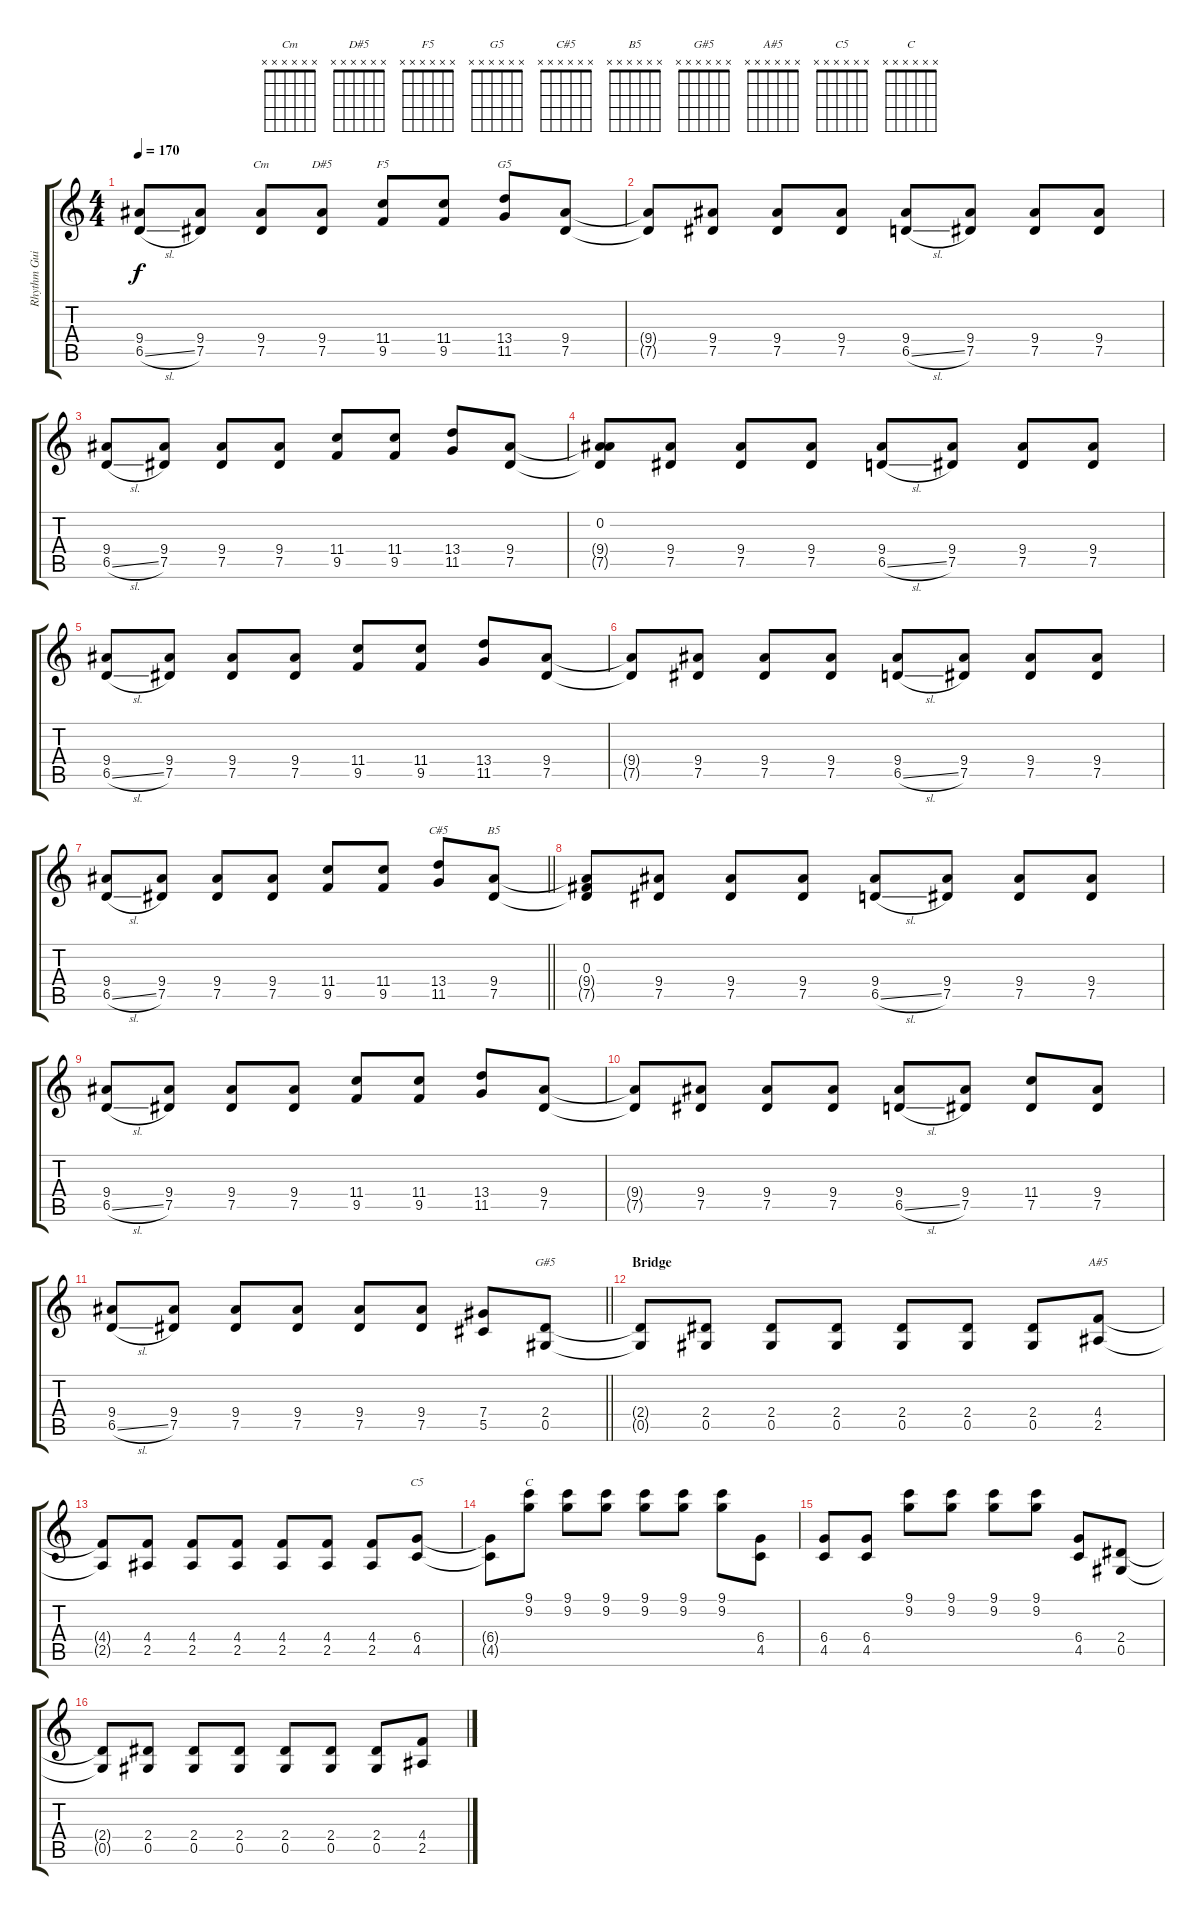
\track ("Rhythm Guitar: Gilby" "Rhythm Gui") {instrument overdrivenguitar}
\staff {score tabs}
\tuning (Eb4 Bb3 Gb3 Db3 Ab2 Eb2) {hide}
\chord ("Cm" x x x x x x)
\chord ("D#5" x x x x x x)
\chord ("F5" x x x x x x)
\chord ("G5" x x x x x x)
\chord ("C#5" x x x x x x)
\chord ("B5" x x x x x x)
\chord ("G#5" x x x x x x)
\chord ("A#5" x x x x x x)
\chord ("C5" x x x x x x)
\chord ("C" x x x x x x)
\ts (4 4)
\tempo 170
\clef g2
\ks c
(9.4 6.5{sl}).8{dy f} (9.4 7.5).8 (9.4 7.5).8{ch "Cm"} (9.4 7.5).8{ch "D#5"} (11.4 9.5).8{ch "F5"} (11.4 9.5).8 (13.4 11.5).8{ch "G5"} (9.4 7.5).8 |
(9.4{t} 7.5{t}).8 (9.4 7.5).8 (9.4 7.5).8 (9.4 7.5).8 (9.4 6.5{sl}).8 (9.4 7.5).8 (9.4 7.5).8 (9.4 7.5).8 |
(9.4 6.5{sl}).8 (9.4 7.5).8 (9.4 7.5).8 (9.4 7.5).8 (11.4 9.5).8 (11.4 9.5).8 (13.4 11.5).8 (9.4 7.5).8 |
(0.2 9.4{t} 7.5{t}).8 (9.4 7.5).8 (9.4 7.5).8 (9.4 7.5).8 (9.4 6.5{sl}).8 (9.4 7.5).8 (9.4 7.5).8 (9.4 7.5).8 |
(9.4 6.5{sl}).8 (9.4 7.5).8 (9.4 7.5).8 (9.4 7.5).8 (11.4 9.5).8 (11.4 9.5).8 (13.4 11.5).8 (9.4 7.5).8 |
(9.4{t} 7.5{t}).8 (9.4 7.5).8 (9.4 7.5).8 (9.4 7.5).8 (9.4 6.5{sl}).8 (9.4 7.5).8 (9.4 7.5).8 (9.4 7.5).8 |
\barLineRight lightlight
(9.4 6.5{sl}).8 (9.4 7.5).8 (9.4 7.5).8 (9.4 7.5).8 (11.4 9.5).8 (11.4 9.5).8 (13.4 11.5).8{ch "C#5"} (9.4 7.5).8{ch "B5"} |
(0.3 9.4{t} 7.5{t}).8 (9.4 7.5).8 (9.4 7.5).8 (9.4 7.5).8 (9.4 6.5{sl}).8 (9.4 7.5).8 (9.4 7.5).8 (9.4 7.5).8 |
(9.4 6.5{sl}).8 (9.4 7.5).8 (9.4 7.5).8 (9.4 7.5).8 (11.4 9.5).8 (11.4 9.5).8 (13.4 11.5).8 (9.4 7.5).8 |
(9.4{t} 7.5{t}).8 (9.4 7.5).8 (9.4 7.5).8 (9.4 7.5).8 (9.4 6.5{sl}).8 (9.4 7.5).8 (11.4 7.5).8 (9.4 7.5).8 |
\barLineRight lightlight
(9.4 6.5{sl}).8 (9.4 7.5).8 (9.4 7.5).8 (9.4 7.5).8 (9.4 7.5).8 (9.4 7.5).8 (7.4 5.5).8 (2.4 0.5).8{ch "G#5"} |
\section ("" "Bridge")
(2.4{t} 0.5{t}).8 (2.4 0.5).8 (2.4 0.5).8 (2.4 0.5).8 (2.4 0.5).8 (2.4 0.5).8 (2.4 0.5).8 (4.4 2.5).8{ch "A#5"} |
(4.4{t} 2.5{t}).8 (4.4 2.5).8 (4.4 2.5).8 (4.4 2.5).8 (4.4 2.5).8 (4.4 2.5).8 (4.4 2.5).8 (6.4 4.5).8{ch "C5"} |
(6.4{t} 4.5{t}).8 (9.1 9.2).8{ch "C"} (9.1 9.2).8 (9.1 9.2).8 (9.1 9.2).8 (9.1 9.2).8 (9.1 9.2).8 (6.4 4.5).8 |
(6.4 4.5).8 (6.4 4.5).8 (9.1 9.2).8 (9.1 9.2).8 (9.1 9.2).8 (9.1 9.2).8 (6.4 4.5).8 (2.4 0.5).8 |
(2.4{t} 0.5{t}).8 (2.4 0.5).8 (2.4 0.5).8 (2.4 0.5).8 (2.4 0.5).8 (2.4 0.5).8 (2.4 0.5).8 (4.4 2.5).8
